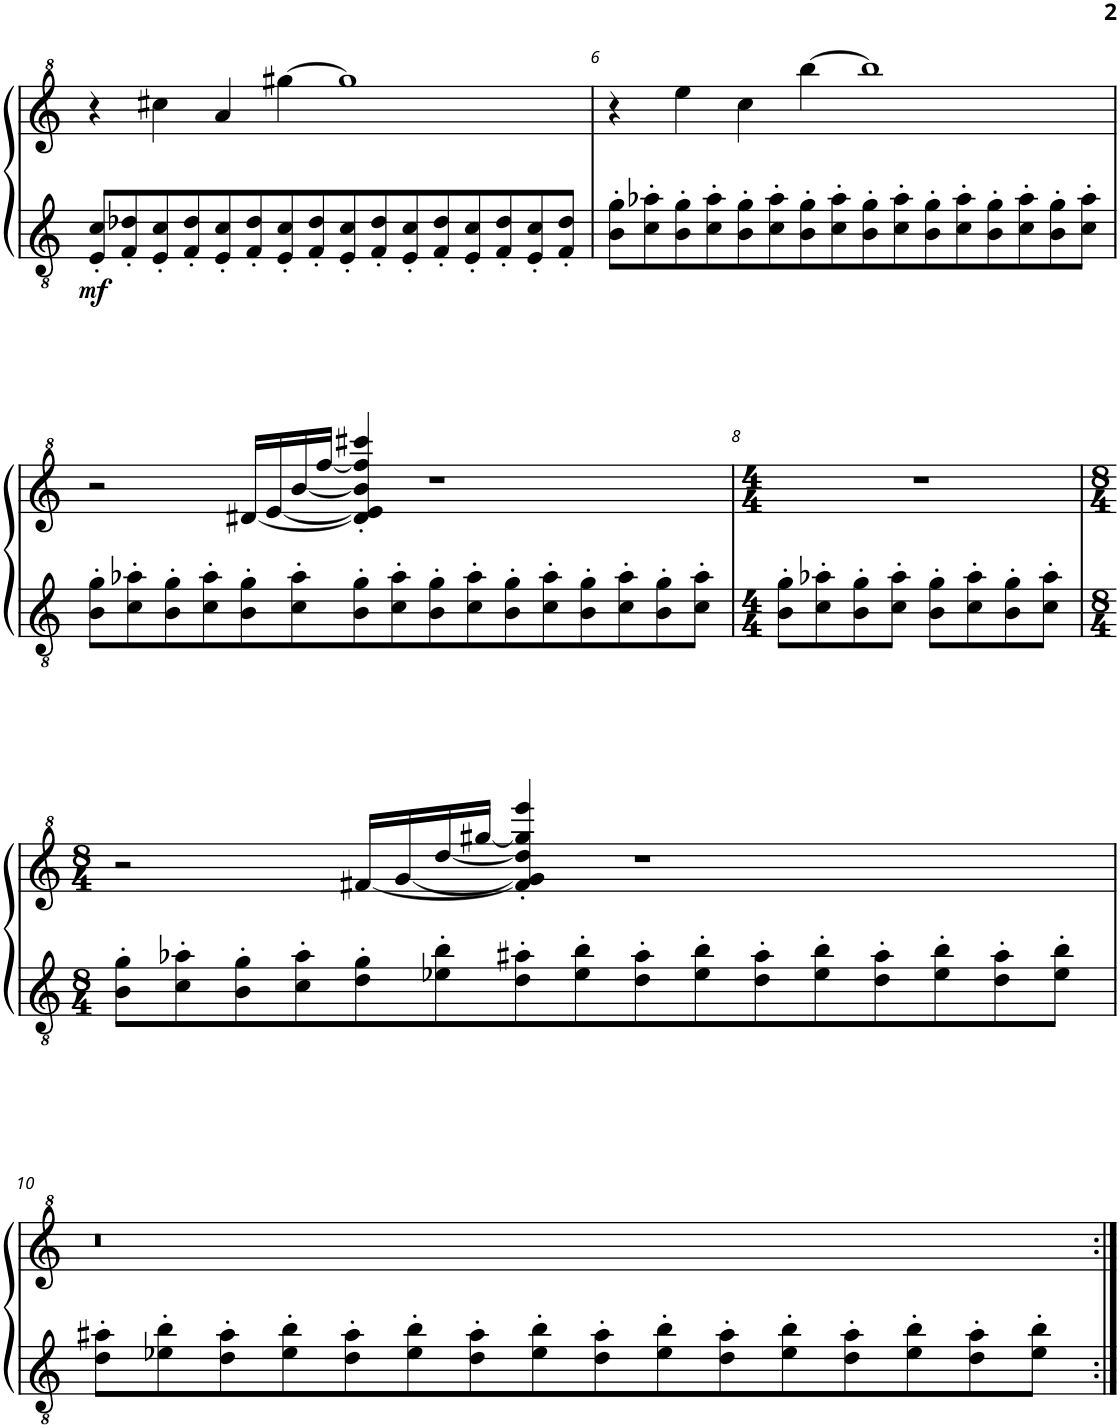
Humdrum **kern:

**kern	**kern	**dynam
*part1	*part1	*part1
*staff2	*staff1	*staff1/2
*I"Piano, Right	*	*
*I'Pno.	*	*
!!LO:PB:g=z
*clefGv2	*clefG^2	*
*k[]	*k[]	*
*M8/4	*M8/4	*
=5	=5	=5
!	!	!LO:DY:b=2
8E/' 8c/'L	4r	mf
8F/' 8d-X/'	.	.
8E/' 8c/'	4ccc#X\	.
8F/' 8d-/'	.	.
8E/' 8c/'	4aa/	.
8F/' 8d-/'	.	.
8E/' 8c/'	[4ggg#X\	.
8F/' 8d-/'	.	.
8E/' 8c/'	1ggg#]	.
8F/' 8d-/'	.	.
8E/' 8c/'	.	.
8F/' 8d-/'	.	.
8E/' 8c/'	.	.
8F/' 8d-/'	.	.
8E/' 8c/'	.	.
8F/' 8d-/'J	.	.
=6	=6	=6
8B\' 8g\'L	4r	.
8c\' 8a-X\'	.	.
8B\' 8g\'	4eee\	.
8c\' 8a-\'	.	.
8B\' 8g\'	4ccc\	.
8c\' 8a-\'	.	.
8B\' 8g\'	[4bbb\	.
8c\' 8a-\'	.	.
8B\' 8g\'	1bbb]	.
8c\' 8a-\'	.	.
8B\' 8g\'	.	.
8c\' 8a-\'	.	.
8B\' 8g\'	.	.
8c\' 8a-\'	.	.
8B\' 8g\'	.	.
8c\' 8a-\'J	.	.
!!LO:LB:g=z
=7	=7	=7
8B\' 8g\'L	2r	.
8c\' 8a-X\'	.	.
8B\' 8g\'	.	.
8c\' 8a-\'	.	.
8B\' 8g\'	[16dd#X/LL	.
.	[16ee/	.
8c\' 8a-\'	[16bb/	.
.	[16fff/JJ	.
8B\' 8g\'	4dd#/]' 4ee/]' 4bb/]' 4fff/]' 4cccc#X/'	.
8c\' 8a-\'	.	.
8B\' 8g\'	1r	.
8c\' 8a-\'	.	.
8B\' 8g\'	.	.
8c\' 8a-\'	.	.
8B\' 8g\'	.	.
8c\' 8a-\'	.	.
8B\' 8g\'	.	.
8c\' 8a-\'J	.	.
=8	=8	=8
*M4/4	*M4/4	*
8B\' 8g\'L	1r	.
8c\' 8a-X\'	.	.
8B\' 8g\'	.	.
8c\' 8a-\'J	.	.
8B\' 8g\'L	.	.
8c\' 8a-\'	.	.
8B\' 8g\'	.	.
8c\' 8a-\'J	.	.
!!LO:LB:g=z
=9	=9	=9
*M8/4	*M8/4	*
8B\' 8g\'L	2r	.
8c\' 8a-X\'	.	.
8B\' 8g\'	.	.
8c\' 8a-\'	.	.
8d\' 8g\'	[16ff#X/LL	.
.	[16gg/	.
8e-X\' 8b\'	[16ddd/	.
.	[16ggg#X/JJ	.
8d\' 8a#X\'	4ff#/]' 4gg/]' 4ddd/]' 4ggg#/]' 4eeee/'	.
8e-\' 8b\'	.	.
8d\' 8a#\'	1r	.
8e-\' 8b\'	.	.
8d\' 8a#\'	.	.
8e-\' 8b\'	.	.
8d\' 8a#\'	.	.
8e-\' 8b\'	.	.
8d\' 8a#\'	.	.
8e-\' 8b\'J	.	.
!!LO:LB:g=z
=10	=10	=10
8d\' 8a#X\'L	0r	.
8e-X\' 8b\'	.	.
8d\' 8a#\'	.	.
8e-\' 8b\'	.	.
8d\' 8a#\'	.	.
8e-\' 8b\'	.	.
8d\' 8a#\'	.	.
8e-\' 8b\'	.	.
8d\' 8a#\'	.	.
8e-\' 8b\'	.	.
8d\' 8a#\'	.	.
8e-\' 8b\'	.	.
8d\' 8a#\'	.	.
8e-\' 8b\'	.	.
8d\' 8a#\'	.	.
8e-\' 8b\'J	.	.
=:|!	=:|!	=:|!
*-	*-	*-
